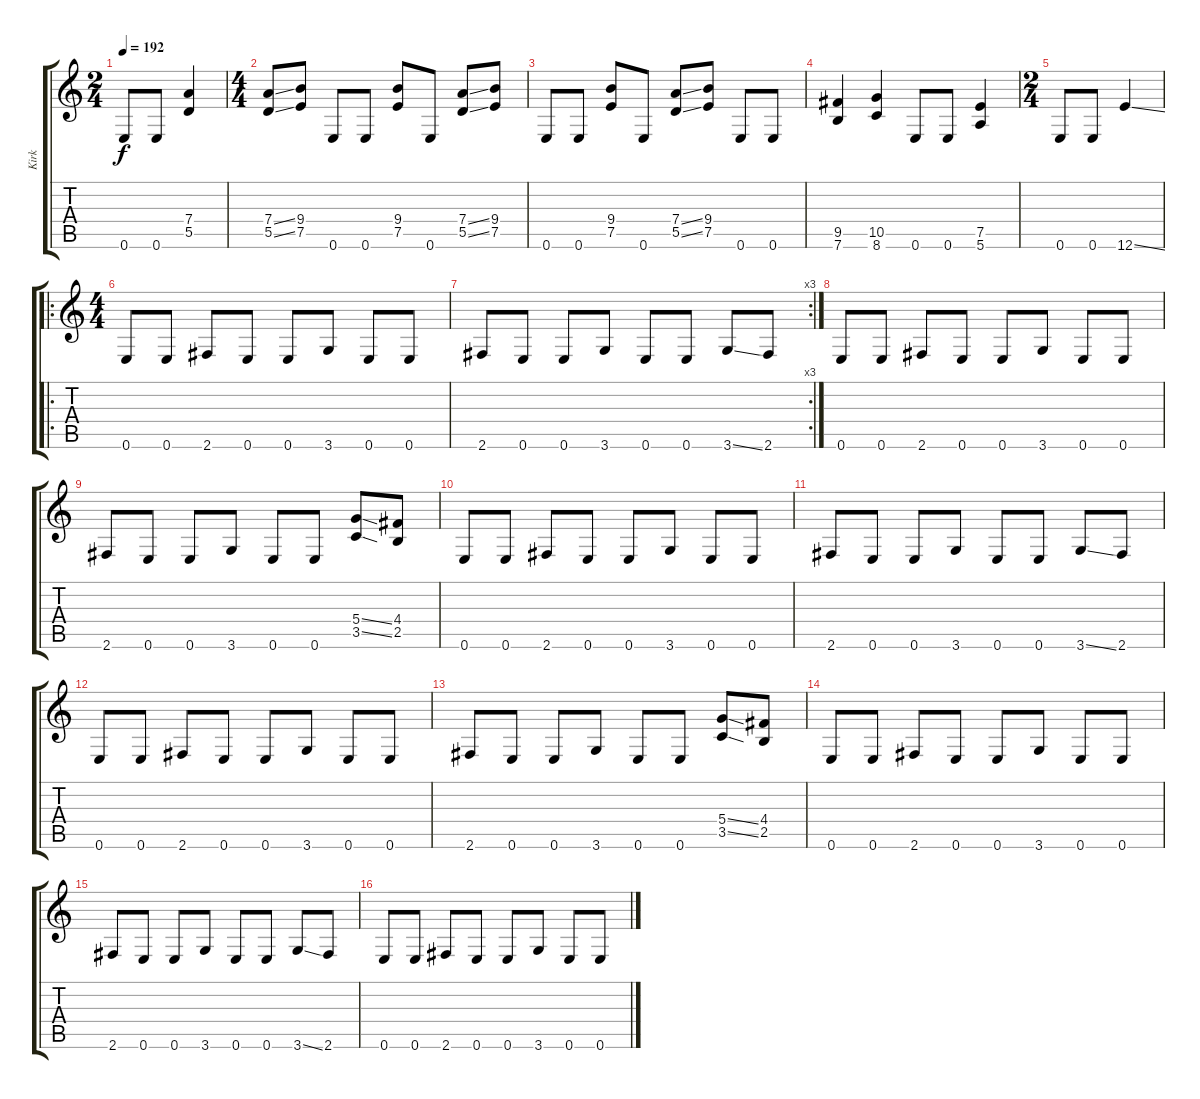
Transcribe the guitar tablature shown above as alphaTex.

\track ("Kirk" "Kirk") {instrument distortionguitar}
\staff {score tabs}
\tuning (E4 B3 G3 D3 A2 E2) {hide}
\ts (2 4)
\tempo 192
\clef g2
\ks c
0.6.8{dy f} 0.6.8 (7.4 5.5).4 |
\ts (4 4)
(7.4{ss} 5.5{ss}).8 (9.4 7.5).8 0.6.8 0.6.8 (9.4 7.5).8 0.6.8 (7.4{ss} 5.5{ss}).8 (9.4 7.5).8 |
0.6.8 0.6.8 (9.4 7.5).8 0.6.8 (7.4{ss} 5.5{ss}).8 (9.4 7.5).8 0.6.8 0.6.8 |
(9.5 7.6).4 (10.5 8.6).4 0.6.8 0.6.8 (7.5 5.6).4 |
\ts (2 4)
0.6.8 0.6.8 12.6{ss}.4 |
\ro
\ts (4 4)
0.6.8 0.6.8 2.6.8 0.6.8 0.6.8 3.6.8 0.6.8 0.6.8 |
\rc 3
2.6.8 0.6.8 0.6.8 3.6.8 0.6.8 0.6.8 3.6{ss}.8 2.6.8 |
0.6.8 0.6.8 2.6.8 0.6.8 0.6.8 3.6.8 0.6.8 0.6.8 |
2.6.8 0.6.8 0.6.8 3.6.8 0.6.8 0.6.8 (5.4{ss} 3.5{ss}).8 (4.4 2.5).8 |
0.6.8 0.6.8 2.6.8 0.6.8 0.6.8 3.6.8 0.6.8 0.6.8 |
2.6.8 0.6.8 0.6.8 3.6.8 0.6.8 0.6.8 3.6{ss}.8 2.6.8 |
0.6.8 0.6.8 2.6.8 0.6.8 0.6.8 3.6.8 0.6.8 0.6.8 |
2.6.8 0.6.8 0.6.8 3.6.8 0.6.8 0.6.8 (5.4{ss} 3.5{ss}).8 (4.4 2.5).8 |
0.6.8 0.6.8 2.6.8 0.6.8 0.6.8 3.6.8 0.6.8 0.6.8 |
2.6.8 0.6.8 0.6.8 3.6.8 0.6.8 0.6.8 3.6{ss}.8 2.6.8 |
0.6.8 0.6.8 2.6.8 0.6.8 0.6.8 3.6.8 0.6.8 0.6.8
